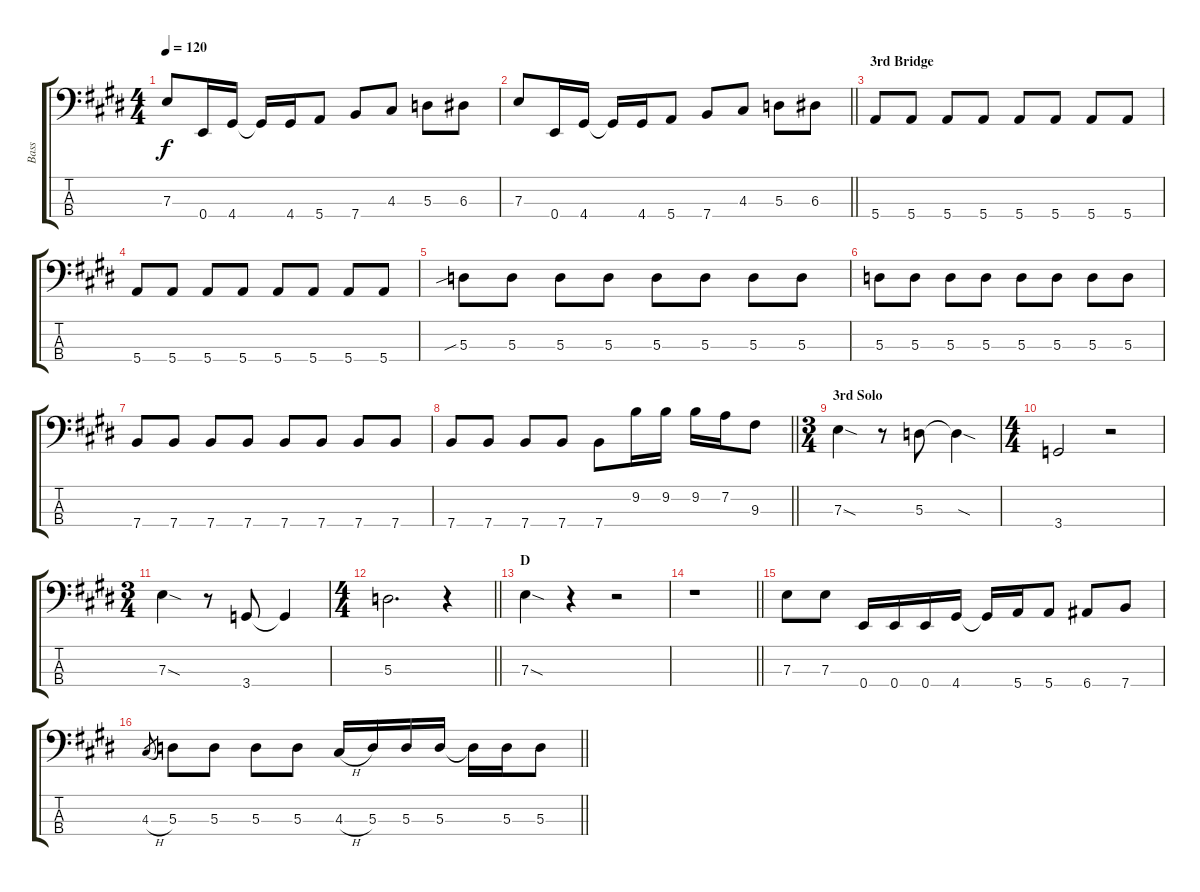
\track ("Bass" "Bass") {instrument electricbasspick}
\staff {score tabs}
\tuning (G2 D2 A1 E1) {hide}
\ts (4 4)
\tempo 120
\clef f4
\ks e
7.3.8{dy f} 0.4.16 4.4.16 4.4{t}.16 4.4.16 5.4.8 7.4.8 4.3.8 5.3.8 6.3.8 |
\barLineRight lightlight
7.3.8 0.4.16 4.4.16 4.4{t}.16 4.4.16 5.4.8 7.4.8 4.3.8 5.3.8 6.3.8 |
\section ("" "3rd Bridge")
5.4.8 5.4.8 5.4.8 5.4.8 5.4.8 5.4.8 5.4.8 5.4.8 |
5.4.8 5.4.8 5.4.8 5.4.8 5.4.8 5.4.8 5.4.8 5.4.8 |
5.3{sib}.8 5.3.8 5.3.8 5.3.8 5.3.8 5.3.8 5.3.8 5.3.8 |
5.3.8 5.3.8 5.3.8 5.3.8 5.3.8 5.3.8 5.3.8 5.3.8 |
7.4.8 7.4.8 7.4.8 7.4.8 7.4.8 7.4.8 7.4.8 7.4.8 |
\barLineRight lightlight
7.4.8 7.4.8 7.4.8 7.4.8 7.4.8 9.2.16 9.2.16 9.2.16 7.2.16 9.3.8 |
\ts (3 4)
\section ("" "3rd Solo")
7.3{sod}.4 r.8 5.3.8 5.3{sod t}.4 |
\ts (4 4)
3.4.2 r.2 |
\ts (3 4)
7.3{sod}.4 r.8 3.4.8 3.4{t}.4 |
\ts (4 4)
\barLineRight lightlight
5.3.2{d} r.4 |
\section ("" "D")
7.3{sod}.4 r.4 r.2 |
\barLineRight lightlight
r.1 |
7.3.8 7.3.8 0.4.16 0.4.16 0.4.16 4.4.16 4.4{t}.16 5.4.16 5.4.8 6.4.8 7.4.8 |
\barLineRight lightlight
4.3{h}.8{gr} 5.3.8 5.3.8 5.3.8 5.3.8 4.3{h}.16 5.3.16 5.3.16 5.3.16 5.3{t}.16 5.3.16 5.3.8
